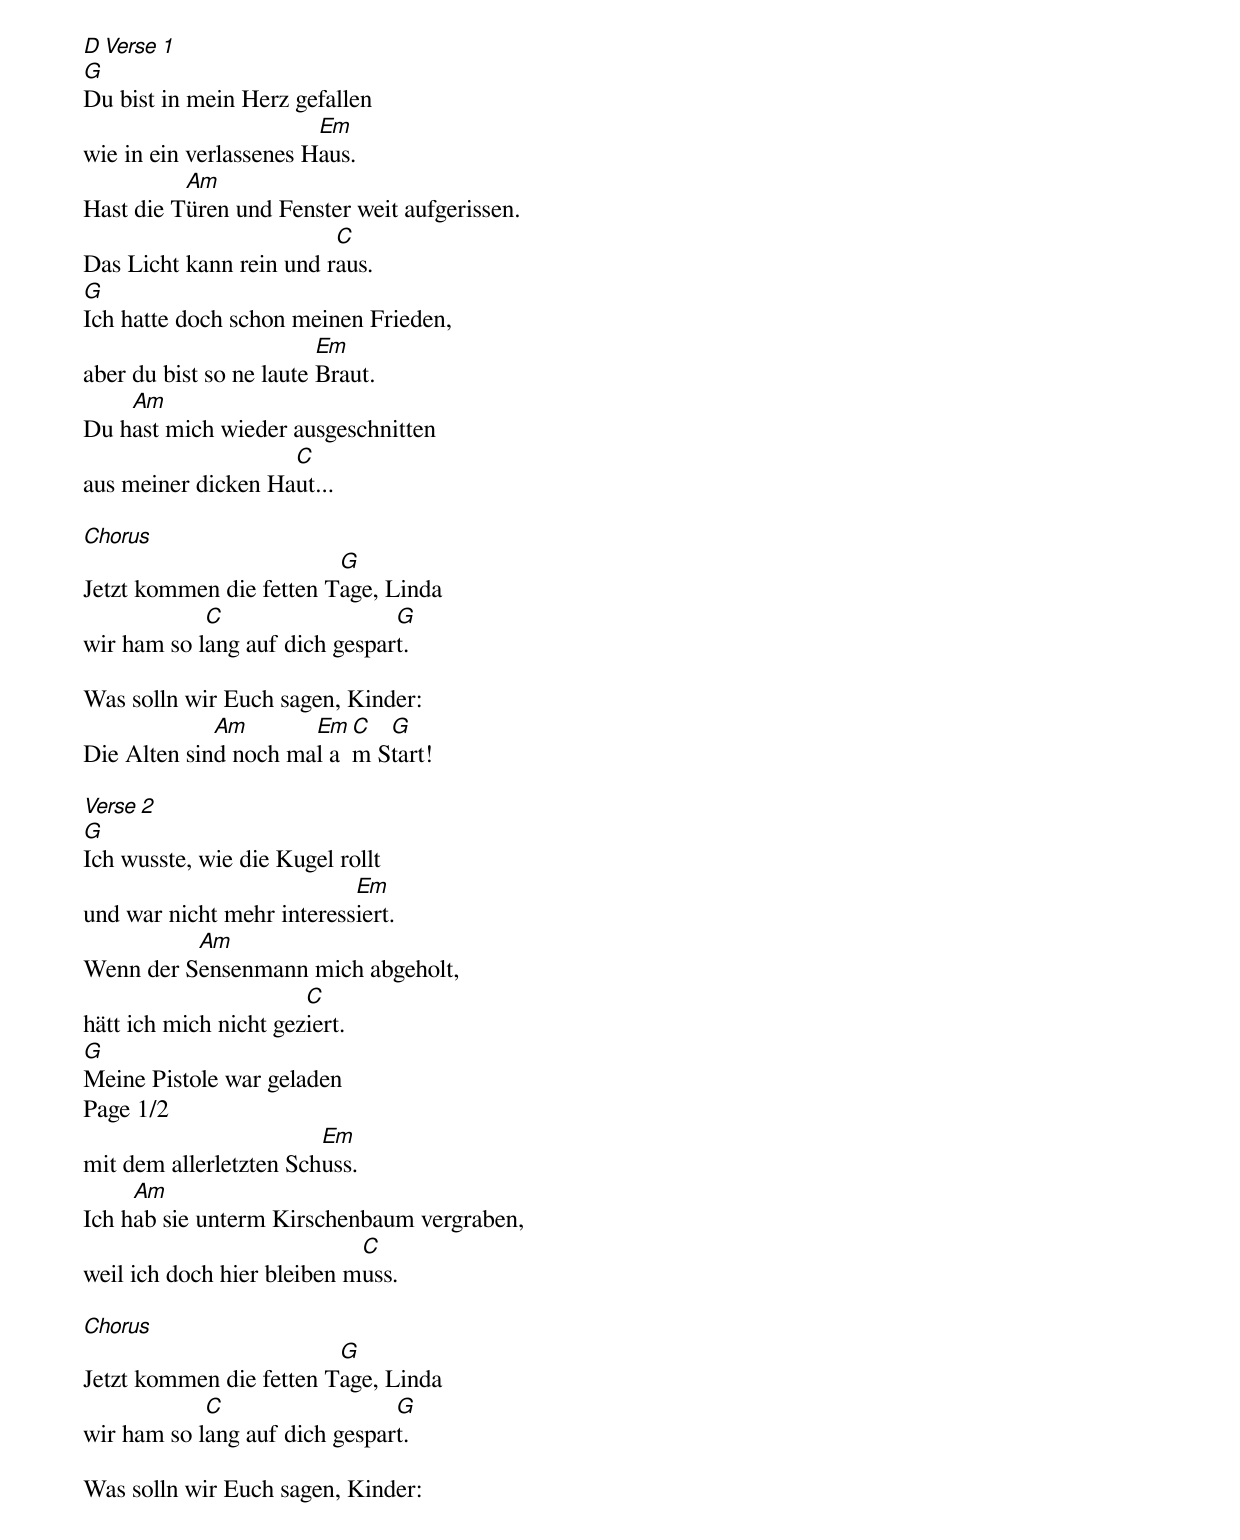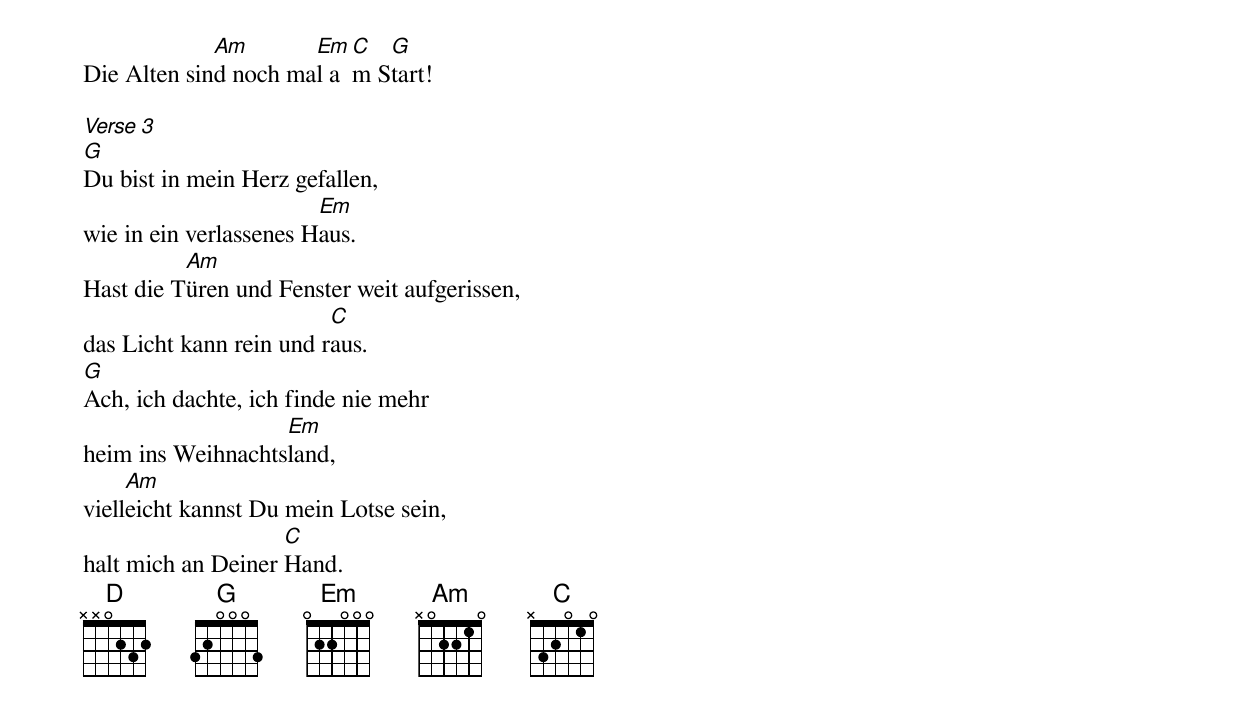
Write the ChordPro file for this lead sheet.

[D][Verse 1]
[G]Du bist in mein Herz gefallen
wie in ein verlassenes H[Em]aus.
Hast die T[Am]üren und Fenster weit aufgerissen.
Das Licht kann rein und r[C]aus.
[G]Ich hatte doch schon meinen Frieden,
aber du bist so ne laute [Em]Braut.
Du h[Am]ast mich wieder ausgeschnitten
aus meiner dicken Ha[C]ut...

[Chorus]
Jetzt kommen die fetten T[G]age, Linda
wir ham so l[C]ang auf dich gespar[G]t.

Was solln wir Euch sagen, Kinder:
Die Alten sin[Am]d noch ma[Em]l a[C]m S[G]tart!

[Verse 2]
[G]Ich wusste, wie die Kugel rollt
und war nicht mehr interess[Em]iert.
Wenn der S[Am]ensenmann mich abgeholt,
hätt ich mich nicht gez[C]iert.
[G]Meine Pistole war geladen
Page 1/2
mit dem allerletzten Sch[Em]uss.
Ich h[Am]ab sie unterm Kirschenbaum vergraben,
weil ich doch hier bleiben m[C]uss.

[Chorus]
Jetzt kommen die fetten T[G]age, Linda
wir ham so l[C]ang auf dich gespar[G]t.

Was solln wir Euch sagen, Kinder:
Die Alten sin[Am]d noch ma[Em]l a[C]m S[G]tart!

[Verse 3]
[G]Du bist in mein Herz gefallen,
wie in ein verlassenes H[Em]aus.
Hast die T[Am]üren und Fenster weit aufgerissen,
das Licht kann rein und r[C]aus.
[G]Ach, ich dachte, ich finde nie mehr
heim ins Weihnachts[Em]land,
viell[Am]eicht kannst Du mein Lotse sein,
halt mich an Deiner [C]Hand.
